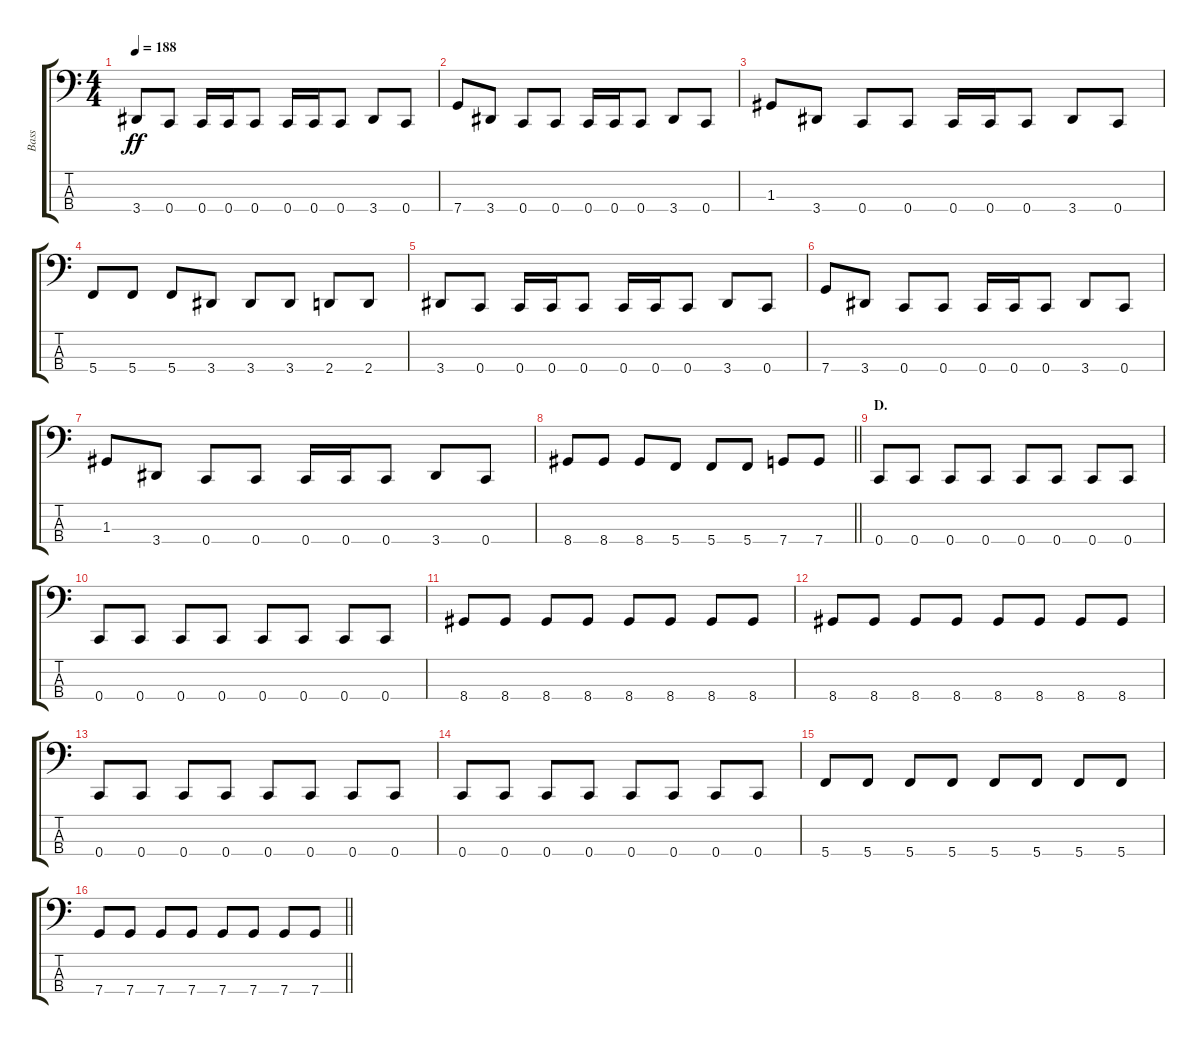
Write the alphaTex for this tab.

\track ("Bass" "Bass") {instrument electricbasspick}
\staff {score tabs}
\tuning (F2 C2 G1 C1) {hide}
\ts (4 4)
\tempo 188
\clef f4
\ks c
3.4.8{dy ff} 0.4.8 0.4.16 0.4.16 0.4.8 0.4.16 0.4.16 0.4.8 3.4.8 0.4.8 |
7.4.8 3.4.8 0.4.8 0.4.8 0.4.16 0.4.16 0.4.8 3.4.8 0.4.8 |
1.3.8 3.4.8 0.4.8 0.4.8 0.4.16 0.4.16 0.4.8 3.4.8 0.4.8 |
5.4.8 5.4.8 5.4.8 3.4.8 3.4.8 3.4.8 2.4.8 2.4.8 |
3.4.8 0.4.8 0.4.16 0.4.16 0.4.8 0.4.16 0.4.16 0.4.8 3.4.8 0.4.8 |
7.4.8 3.4.8 0.4.8 0.4.8 0.4.16 0.4.16 0.4.8 3.4.8 0.4.8 |
1.3.8 3.4.8 0.4.8 0.4.8 0.4.16 0.4.16 0.4.8 3.4.8 0.4.8 |
\barLineRight lightlight
8.4.8 8.4.8 8.4.8 5.4.8 5.4.8 5.4.8 7.4.8 7.4.8 |
\section ("" "D.")
0.4.8 0.4.8 0.4.8 0.4.8 0.4.8 0.4.8 0.4.8 0.4.8 |
0.4.8 0.4.8 0.4.8 0.4.8 0.4.8 0.4.8 0.4.8 0.4.8 |
8.4.8 8.4.8 8.4.8 8.4.8 8.4.8 8.4.8 8.4.8 8.4.8 |
8.4.8 8.4.8 8.4.8 8.4.8 8.4.8 8.4.8 8.4.8 8.4.8 |
0.4.8 0.4.8 0.4.8 0.4.8 0.4.8 0.4.8 0.4.8 0.4.8 |
0.4.8 0.4.8 0.4.8 0.4.8 0.4.8 0.4.8 0.4.8 0.4.8 |
5.4.8 5.4.8 5.4.8 5.4.8 5.4.8 5.4.8 5.4.8 5.4.8 |
\barLineRight lightlight
7.4.8 7.4.8 7.4.8 7.4.8 7.4.8 7.4.8 7.4.8 7.4.8
